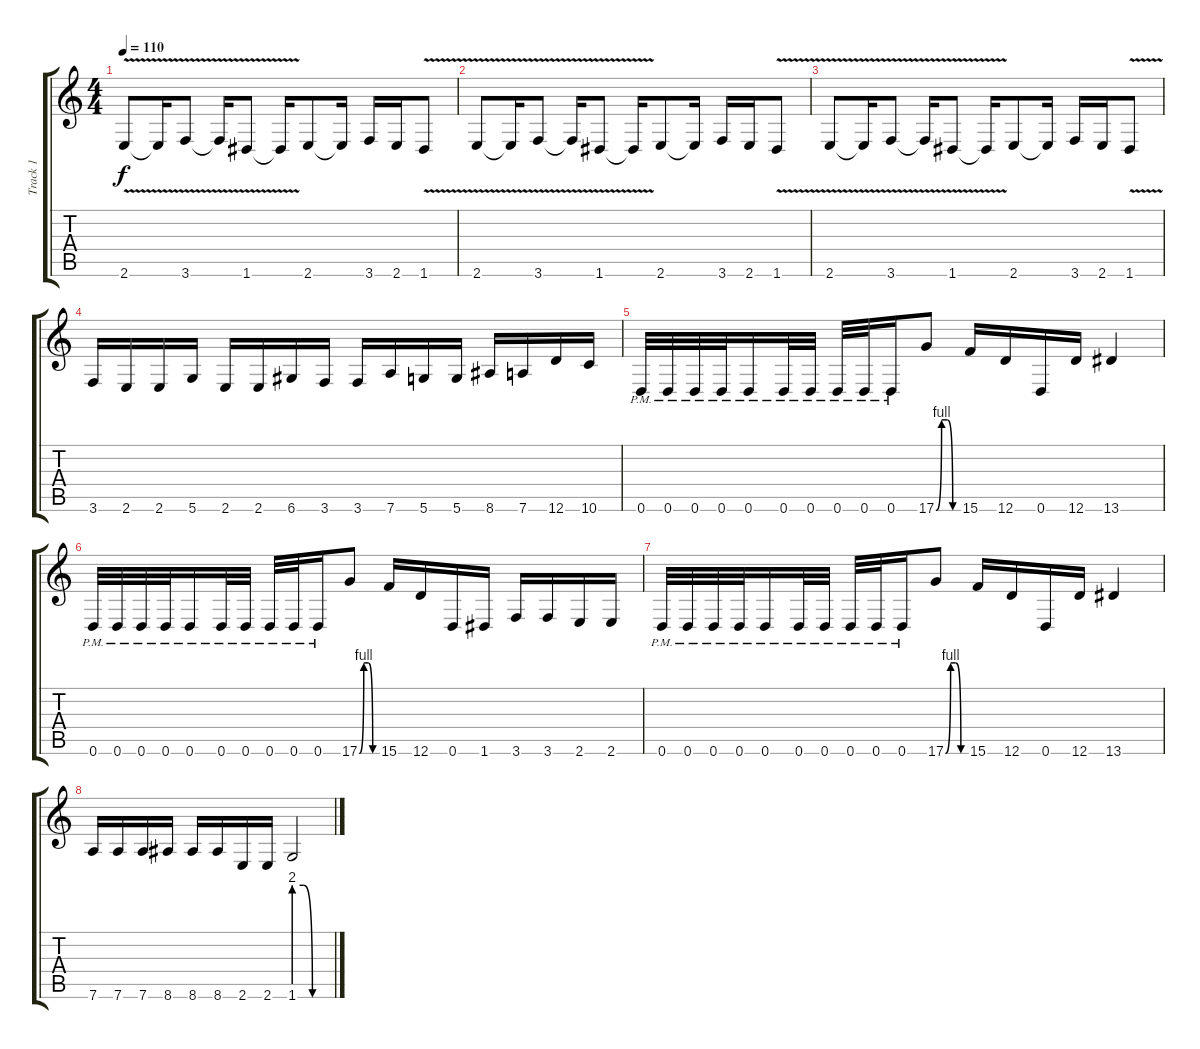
\track ("Track 1" "Track 1") {instrument distortionguitar}
\staff {score tabs}
\tuning (E4 B3 G3 D3 A2 D2) {hide}
\ts (4 4)
\tempo 110
\clef g2
\ks c
2.6{v}.8{dy f} 2.6{v t}.16 3.6{v}.8 3.6{v t}.16 1.6{v}.8 1.6{v t}.16 2.6.8 2.6{t}.16 3.6.16 2.6.16 1.6{v}.8 |
2.6{v}.8 2.6{v t}.16 3.6{v}.8 3.6{v t}.16 1.6{v}.8 1.6{v t}.16 2.6.8 2.6{t}.16 3.6.16 2.6.16 1.6{v}.8 |
2.6{v}.8 2.6{v t}.16 3.6{v}.8 3.6{v t}.16 1.6{v}.8 1.6{v t}.16 2.6.8 2.6{t}.16 3.6.16 2.6.16 1.6{v}.8 |
3.6.16 2.6.16 2.6.16 5.6.16 2.6.16 2.6.16 6.6.16 3.6.16 3.6.16 7.6.16 5.6.16 5.6.16 8.6.16 7.6.16 12.6.16 10.6.16 |
0.6{pm}.32 0.6{pm}.32 0.6{pm}.32 0.6{pm}.32 0.6{pm}.16 0.6{pm}.32 0.6{pm}.32 0.6{pm}.32 0.6{pm}.32 0.6{pm}.16 17.6{be (custom 0 0 15 4 30 4 45 0 60 0)}.8 15.6.16 12.6.16 0.6.16 12.6.16 13.6.4 |
0.6{pm}.32 0.6{pm}.32 0.6{pm}.32 0.6{pm}.32 0.6{pm}.16 0.6{pm}.32 0.6{pm}.32 0.6{pm}.32 0.6{pm}.32 0.6{pm}.16 17.6{be (custom 0 0 15 4 30 4 45 0 60 0)}.8 15.6.16 12.6.16 0.6.16 1.6.16 3.6.16 3.6.16 2.6.16 2.6.16 |
0.6{pm}.32 0.6{pm}.32 0.6{pm}.32 0.6{pm}.32 0.6{pm}.16 0.6{pm}.32 0.6{pm}.32 0.6{pm}.32 0.6{pm}.32 0.6{pm}.16 17.6{be (custom 0 0 15 4 30 4 45 0 60 0)}.8 15.6.16 12.6.16 0.6.16 12.6.16 13.6.4 |
7.6.16 7.6.16 7.6.16 8.6.16 8.6.16 8.6.16 2.6.16 2.6.16 1.6{be (custom 0 8 15 8 30 0 60 0)}.2
